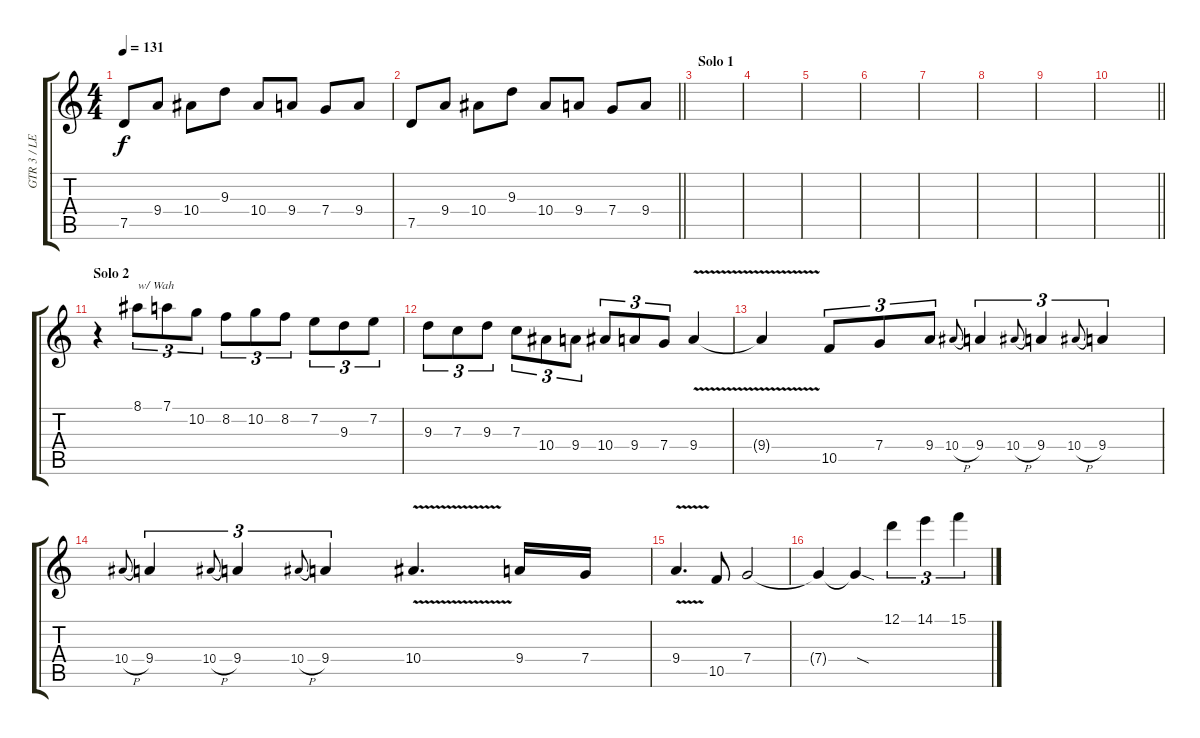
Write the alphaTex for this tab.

\track ("GTR 3 / LEAD" "GTR 3 / LE") {instrument distortionguitar}
\staff {score tabs}
\tuning (D4 A3 F3 C3 G2 D2) {hide}
\ts (4 4)
\tempo 131
\clef g2
\ks c
7.5.8{dy f} 9.4.8 10.4.8 9.3.8 10.4.8 9.4.8 7.4.8 9.4.8 |
\barLineRight lightlight
7.5.8 9.4.8 10.4.8 9.3.8 10.4.8 9.4.8 7.4.8 9.4.8 |
\section ("" "Solo 1")
|
|
|
|
|
|
|
\barLineRight lightlight
|
\section ("" "Solo 2")
r.4 8.1.8{tu (3 2) txt "w/ Wah"} 7.1.8{tu (3 2)} 10.2.8{tu (3 2)} 8.2.8{tu (3 2)} 10.2.8{tu (3 2)} 8.2.8{tu (3 2)} 7.2.8{tu (3 2)} 9.3.8{tu (3 2)} 7.2.8{tu (3 2)} |
9.3.8{tu (3 2)} 7.3.8{tu (3 2)} 9.3.8{tu (3 2)} 7.3.8{tu (3 2)} 10.4.8{tu (3 2)} 9.4.8{tu (3 2)} 10.4.8{tu (3 2)} 9.4.8{tu (3 2)} 7.4.8{tu (3 2)} 9.4{v}.4 |
9.4{t}.4 10.5.8{tu (3 2)} 7.4.8{tu (3 2)} 9.4.8{tu (3 2)} 10.4{h}.8{gr onbeat} 9.4.4{tu (3 2)} 10.4{h}.8{gr onbeat} 9.4.4{tu (3 2)} 10.4{h}.8{gr onbeat} 9.4.4{tu (3 2)} |
10.4{h}.8{gr onbeat} 9.4.4{tu (3 2)} 10.4{h}.8{gr onbeat} 9.4.4{tu (3 2)} 10.4{h}.8{gr onbeat} 9.4.4{tu (3 2)} 10.4{v}.4{d} 9.4.16 7.4.16 |
9.4{v}.4{d} 10.5.8 7.4.2 |
7.4{t}.4 7.4{sod t}.4 12.1.4{tu (3 2)} 14.1.4{tu (3 2)} 15.1.4{tu (3 2)}
